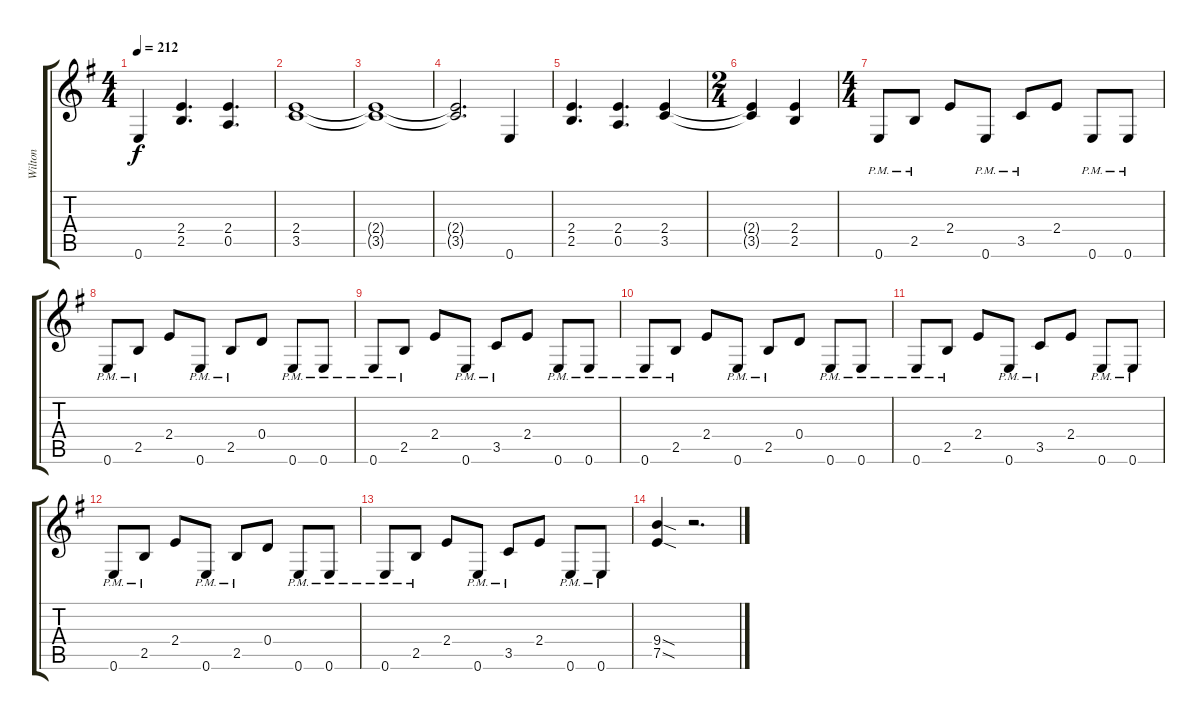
\track ("Wilton" "Wilton") {instrument distortionguitar}
\staff {score tabs}
\tuning (E4 B3 G3 D3 A2 E2) {hide}
\ts (4 4)
\tempo 212
\clef g2
\ks g
0.6.4{dy f} (2.4 2.5).4{d} (2.4 0.5).4{d} |
(2.4 3.5).1 |
(2.4{t} 3.5{t}).1 |
(2.4{t} 3.5{t}).2{d} 0.6.4 |
(2.4 2.5).4{d} (2.4 0.5).4{d} (2.4 3.5).4 |
\ts (2 4)
(2.4{t} 3.5{t}).4 (2.4 2.5).4 |
\ts (4 4)
0.6{pm}.8 2.5{pm}.8 2.4.8 0.6{pm}.8 3.5{pm}.8 2.4.8 0.6{pm}.8 0.6{pm}.8 |
0.6{pm}.8 2.5{pm}.8 2.4.8 0.6{pm}.8 2.5{pm}.8 0.4.8 0.6{pm}.8 0.6{pm}.8 |
0.6{pm}.8 2.5{pm}.8 2.4.8 0.6{pm}.8 3.5{pm}.8 2.4.8 0.6{pm}.8 0.6{pm}.8 |
0.6{pm}.8 2.5{pm}.8 2.4.8 0.6{pm}.8 2.5{pm}.8 0.4.8 0.6{pm}.8 0.6{pm}.8 |
0.6{pm}.8 2.5{pm}.8 2.4.8 0.6{pm}.8 3.5{pm}.8 2.4.8 0.6{pm}.8 0.6{pm}.8 |
0.6{pm}.8 2.5{pm}.8 2.4.8 0.6{pm}.8 2.5{pm}.8 0.4.8 0.6{pm}.8 0.6{pm}.8 |
0.6{pm}.8 2.5{pm}.8 2.4.8 0.6{pm}.8 3.5{pm}.8 2.4.8 0.6{pm}.8 0.6{pm}.8 |
(9.4{sod} 7.5{sod}).4 r.2{d}
